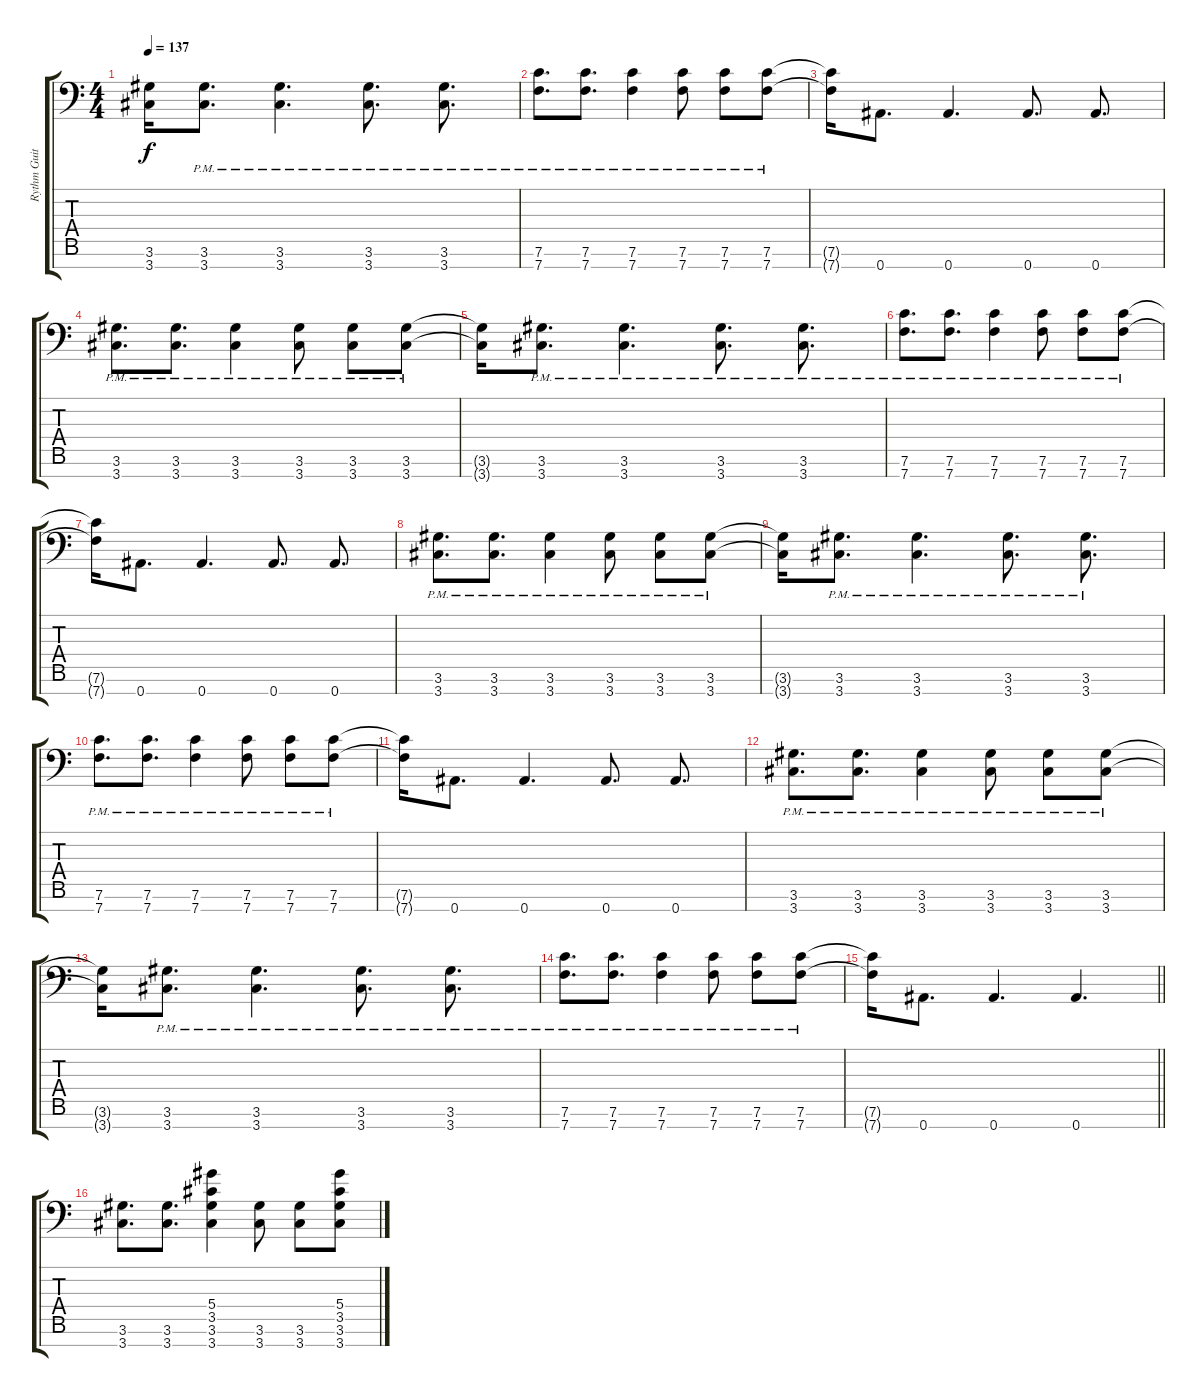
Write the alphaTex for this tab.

\track ("Rythm Guitar #2" "Rythm Guit") {instrument distortionguitar}
\staff {score tabs}
\tuning (Eb4 Bb3 F3 Eb3 Bb2 F2 Bb1) {hide}
\ts (4 4)
\tempo 137
\clef f4
\ks c
(3.6{t} 3.7{t}).16{dy f} (3.6{pm} 3.7{pm}).8{d} (3.6{pm} 3.7{pm}).4{d} (3.6{pm} 3.7{pm}).8{d} (3.6{pm} 3.7{pm}).8{d} |
(7.6{pm} 7.7{pm}).8{d} (7.6{pm} 7.7{pm}).8{d} (7.6{pm} 7.7{pm}).4 (7.6{pm} 7.7{pm}).8 (7.6{pm} 7.7{pm}).8 (7.6{pm} 7.7{pm}).8 |
(7.6{t} 7.7{t}).16 0.7.8{d} 0.7.4{d} 0.7.8{d} 0.7.8{d} |
(3.6{pm} 3.7{pm}).8{d} (3.6{pm} 3.7{pm}).8{d} (3.6{pm} 3.7{pm}).4 (3.6{pm} 3.7{pm}).8 (3.6{pm} 3.7{pm}).8 (3.6{pm} 3.7{pm}).8 |
(3.6{t} 3.7{t}).16 (3.6{pm} 3.7{pm}).8{d} (3.6{pm} 3.7{pm}).4{d} (3.6{pm} 3.7{pm}).8{d} (3.6{pm} 3.7{pm}).8{d} |
(7.6{pm} 7.7{pm}).8{d} (7.6{pm} 7.7{pm}).8{d} (7.6{pm} 7.7{pm}).4 (7.6{pm} 7.7{pm}).8 (7.6{pm} 7.7{pm}).8 (7.6{pm} 7.7{pm}).8 |
(7.6{t} 7.7{t}).16 0.7.8{d} 0.7.4{d} 0.7.8{d} 0.7.8{d} |
(3.6{pm} 3.7{pm}).8{d} (3.6{pm} 3.7{pm}).8{d} (3.6{pm} 3.7{pm}).4 (3.6{pm} 3.7{pm}).8 (3.6{pm} 3.7{pm}).8 (3.6{pm} 3.7{pm}).8 |
(3.6{t} 3.7{t}).16 (3.6{pm} 3.7{pm}).8{d} (3.6{pm} 3.7{pm}).4{d} (3.6{pm} 3.7{pm}).8{d} (3.6{pm} 3.7{pm}).8{d} |
(7.6{pm} 7.7{pm}).8{d} (7.6{pm} 7.7{pm}).8{d} (7.6{pm} 7.7{pm}).4 (7.6{pm} 7.7{pm}).8 (7.6{pm} 7.7{pm}).8 (7.6{pm} 7.7{pm}).8 |
(7.6{t} 7.7{t}).16 0.7.8{d} 0.7.4{d} 0.7.8{d} 0.7.8{d} |
(3.6{pm} 3.7{pm}).8{d} (3.6{pm} 3.7{pm}).8{d} (3.6{pm} 3.7{pm}).4 (3.6{pm} 3.7{pm}).8 (3.6{pm} 3.7{pm}).8 (3.6{pm} 3.7{pm}).8 |
(3.6{t} 3.7{t}).16 (3.6{pm} 3.7{pm}).8{d} (3.6{pm} 3.7{pm}).4{d} (3.6{pm} 3.7{pm}).8{d} (3.6{pm} 3.7{pm}).8{d} |
(7.6{pm} 7.7{pm}).8{d} (7.6{pm} 7.7{pm}).8{d} (7.6{pm} 7.7{pm}).4 (7.6{pm} 7.7{pm}).8 (7.6{pm} 7.7{pm}).8 (7.6{pm} 7.7{pm}).8 |
\barLineRight lightlight
(7.6{t} 7.7{t}).16 0.7.8{d} 0.7.4{d} 0.7.4{d} |
\section ("" "")
(3.6 3.7).8{d} (3.6 3.7).8{d} (5.4 3.5 3.6 3.7).4 (3.6 3.7).8 (3.6 3.7).8 (5.4 3.5 3.6 3.7).8
